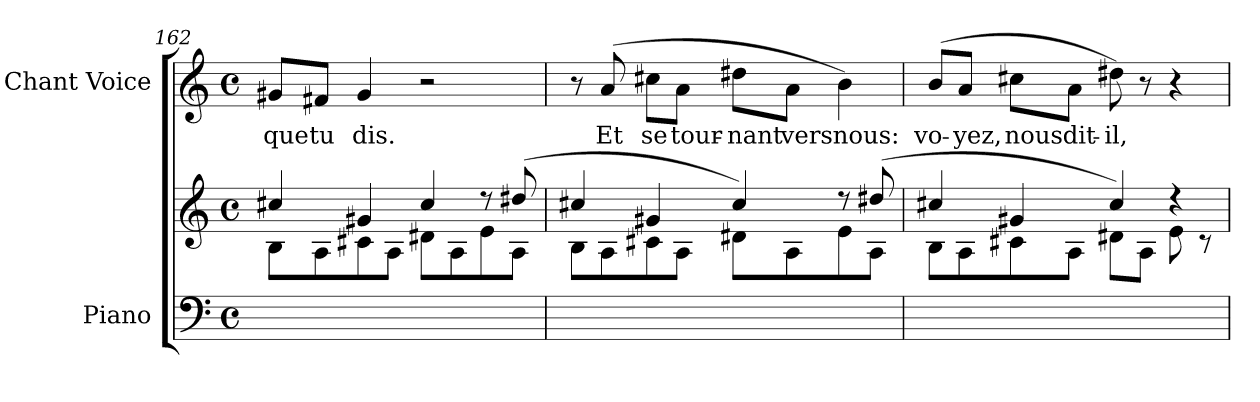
**kern	**kern	**kern	**text
*part2	*part2	*part1	*part1
*staff3	*staff2	*staff1	*staff1
*I"Piano	*	*I"Chant Voice	*
*I'Pno	*	*	*
*clefF4	*clefG2	*clefG2	*
*k[]	*k[]	*k[]	*
*M4/4	*M4/4	*M4/4	*
*met(c)	*met(c)	*met(c)	*
=162	=162	=162	=162
*	*^	*	*
1ryy	4cc#X/	8B\L	8g#X/L	que
.	.	8A\	8f#X/J	tu
.	4g#X/	8c#X\	4g#/	dis.
.	.	8A\J	.	.
.	4cc#/	8d#X\L	2r	.
.	.	8A\	.	.
.	8r	8e\	.	.
.	(8dd#X/	8A\J	.	.
=163	=163	=163	=163	=163
1ryy	4cc#X/	8B\L	8r	.
.	.	8A\	(8a/	Et
.	4g#X/	8c#X\	8cc#X\L	se
.	.	8A\J	8a\J	tour-
.	4cc#/)	8d#X\L	8dd#X\L	-nant
.	.	8A\	8a\J	vers
.	8r	8e\	4b\)	nous:
.	(8dd#X/	8A\J	.	.
=164	=164	=164	=164	=164
1ryy	4cc#X/	8B\L	(8b/L	vo-
.	.	8A\	8a/J	-yez,
.	4g#X/	8c#X\	8cc#X\L	nous
.	.	8A\J	8a\J	dit-
.	4cc#/)	8d#X\L	8dd#X\)	-il,
.	.	8A\J	8r	.
.	4r	8e\	4r	.
.	.	8r	.	.
*	*v	*v	*	*
=	=	=	=
*-	*-	*-	*-
